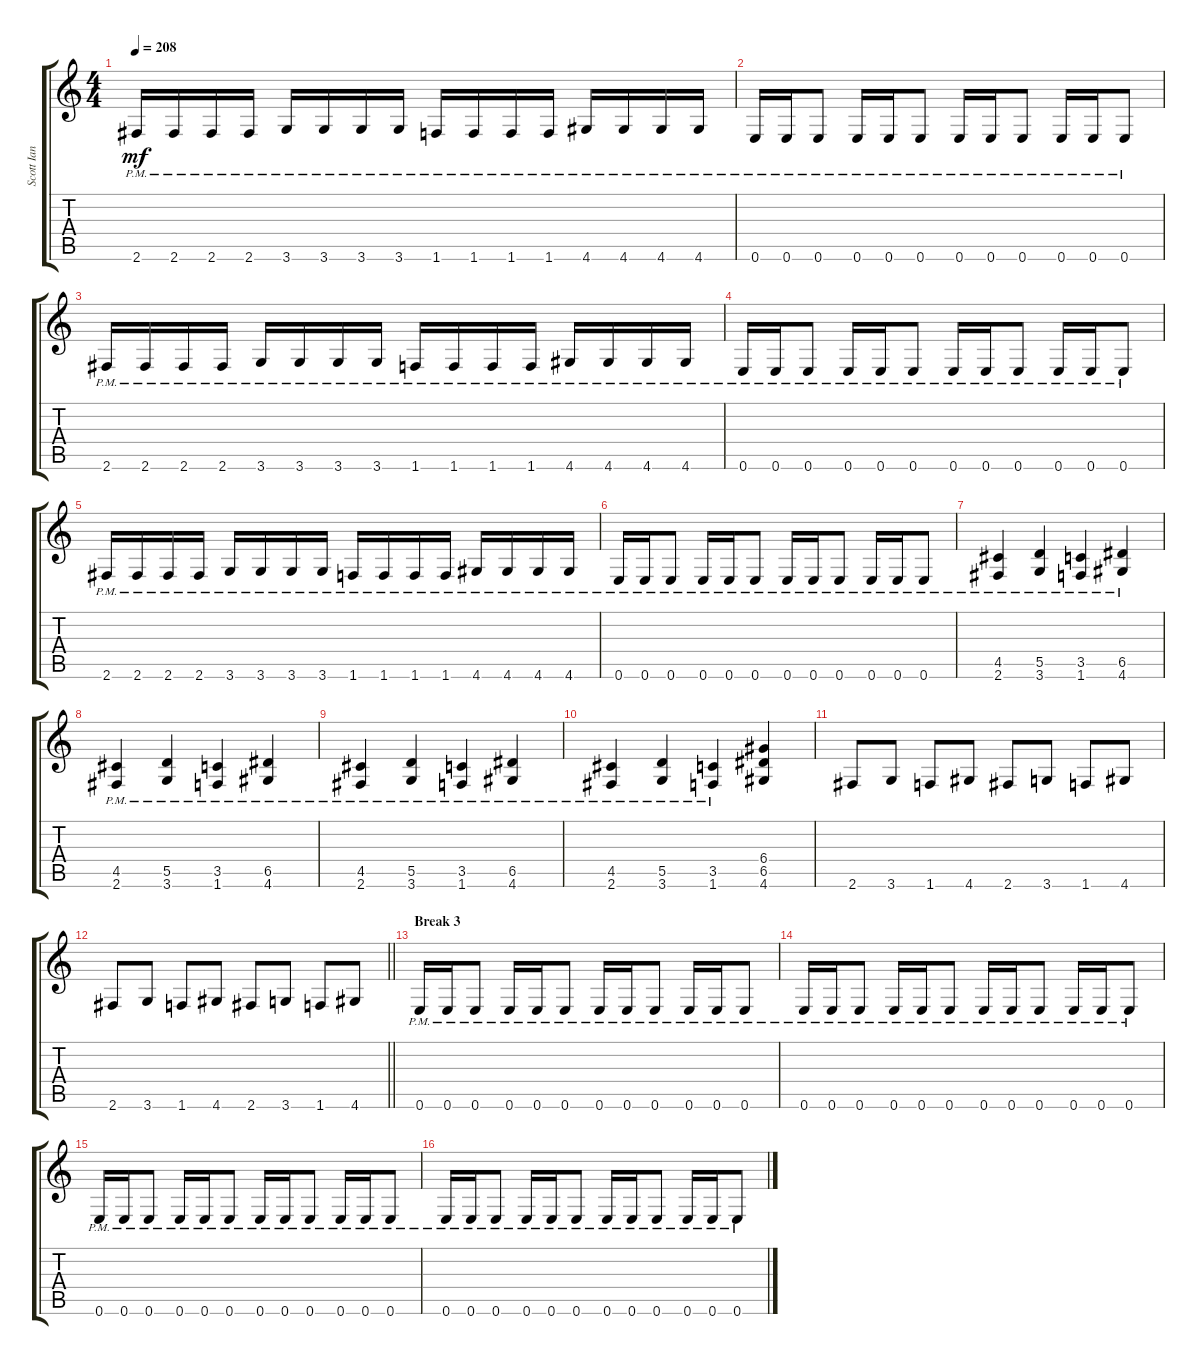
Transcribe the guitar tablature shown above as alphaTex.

\track ("Scott Ian" "Scott Ian") {instrument distortionguitar}
\staff {score tabs}
\tuning (E4 B3 G3 D3 A2 E2) {hide}
\ts (4 4)
\tempo 208
\clef g2
\ks c
2.6{pm}.16{dy mf} 2.6{pm}.16 2.6{pm}.16 2.6{pm}.16 3.6{pm}.16 3.6{pm}.16 3.6{pm}.16 3.6{pm}.16 1.6{pm}.16 1.6{pm}.16 1.6{pm}.16 1.6{pm}.16 4.6{pm}.16 4.6{pm}.16 4.6{pm}.16 4.6{pm}.16 |
0.6{pm}.16 0.6{pm}.16 0.6{pm}.8 0.6{pm}.16 0.6{pm}.16 0.6{pm}.8 0.6{pm}.16 0.6{pm}.16 0.6{pm}.8 0.6{pm}.16 0.6{pm}.16 0.6{pm}.8 |
2.6{pm}.16 2.6{pm}.16 2.6{pm}.16 2.6{pm}.16 3.6{pm}.16 3.6{pm}.16 3.6{pm}.16 3.6{pm}.16 1.6{pm}.16 1.6{pm}.16 1.6{pm}.16 1.6{pm}.16 4.6{pm}.16 4.6{pm}.16 4.6{pm}.16 4.6{pm}.16 |
0.6{pm}.16 0.6{pm}.16 0.6{pm}.8 0.6{pm}.16 0.6{pm}.16 0.6{pm}.8 0.6{pm}.16 0.6{pm}.16 0.6{pm}.8 0.6{pm}.16 0.6{pm}.16 0.6{pm}.8 |
2.6{pm}.16 2.6{pm}.16 2.6{pm}.16 2.6{pm}.16 3.6{pm}.16 3.6{pm}.16 3.6{pm}.16 3.6{pm}.16 1.6{pm}.16 1.6{pm}.16 1.6{pm}.16 1.6{pm}.16 4.6{pm}.16 4.6{pm}.16 4.6{pm}.16 4.6{pm}.16 |
0.6{pm}.16 0.6{pm}.16 0.6{pm}.8 0.6{pm}.16 0.6{pm}.16 0.6{pm}.8 0.6{pm}.16 0.6{pm}.16 0.6{pm}.8 0.6{pm}.16 0.6{pm}.16 0.6{pm}.8 |
(4.5{pm} 2.6{pm}).4 (5.5{pm} 3.6{pm}).4 (3.5{pm} 1.6{pm}).4 (6.5{pm} 4.6{pm}).4 |
(4.5{pm} 2.6{pm}).4 (5.5{pm} 3.6{pm}).4 (3.5{pm} 1.6{pm}).4 (6.5{pm} 4.6{pm}).4 |
(4.5{pm} 2.6{pm}).4 (5.5{pm} 3.6{pm}).4 (3.5{pm} 1.6{pm}).4 (6.5{pm} 4.6{pm}).4 |
(4.5{pm} 2.6{pm}).4 (5.5{pm} 3.6{pm}).4 (3.5{pm} 1.6{pm}).4 (6.4 6.5 4.6).4 |
2.6.8 3.6.8 1.6.8 4.6.8 2.6.8 3.6.8 1.6.8 4.6.8 |
\barLineRight lightlight
2.6.8 3.6.8 1.6.8 4.6.8 2.6.8 3.6.8 1.6.8 4.6.8 |
\section ("" "Break 3")
0.6{pm}.16 0.6{pm}.16 0.6{pm}.8 0.6{pm}.16 0.6{pm}.16 0.6{pm}.8 0.6{pm}.16 0.6{pm}.16 0.6{pm}.8 0.6{pm}.16 0.6{pm}.16 0.6{pm}.8 |
0.6{pm}.16 0.6{pm}.16 0.6{pm}.8 0.6{pm}.16 0.6{pm}.16 0.6{pm}.8 0.6{pm}.16 0.6{pm}.16 0.6{pm}.8 0.6{pm}.16 0.6{pm}.16 0.6{pm}.8 |
0.6{pm}.16 0.6{pm}.16 0.6{pm}.8 0.6{pm}.16 0.6{pm}.16 0.6{pm}.8 0.6{pm}.16 0.6{pm}.16 0.6{pm}.8 0.6{pm}.16 0.6{pm}.16 0.6{pm}.8 |
0.6{pm}.16 0.6{pm}.16 0.6{pm}.8 0.6{pm}.16 0.6{pm}.16 0.6{pm}.8 0.6{pm}.16 0.6{pm}.16 0.6{pm}.8 0.6{pm}.16 0.6{pm}.16 0.6{pm}.8
